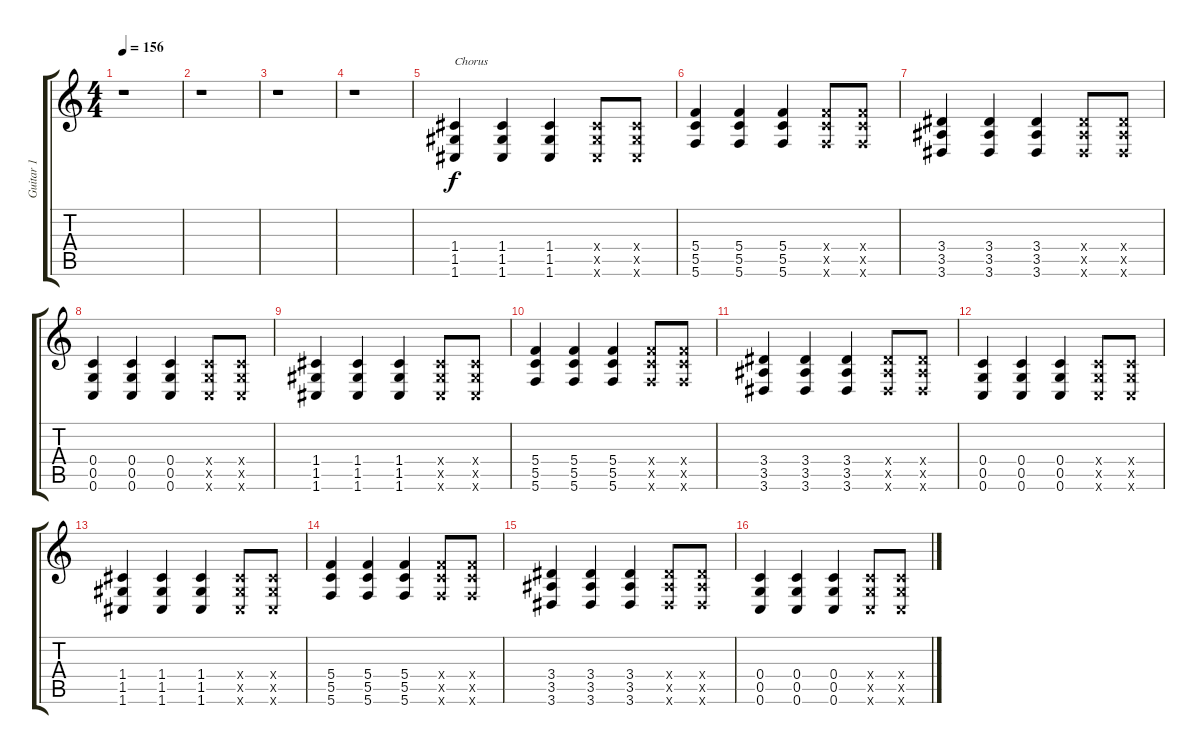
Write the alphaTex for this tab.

\track ("Guitar 1" "Guitar 1") {instrument distortionguitar}
\staff {score tabs}
\tuning (D4 A3 F3 C3 G2 C2) {hide}
\ts (4 4)
\tempo 156
\clef g2
\ks c
r.1{dy f} |
r.1 |
r.1 |
r.1 |
(1.4 1.5 1.6).4{txt "Chorus"} (1.4 1.5 1.6).4 (1.4 1.5 1.6).4 (1.4{x} 1.5{x} 1.6{x}).8 (1.4{x} 1.5{x} 1.6{x}).8 |
(5.4 5.5 5.6).4 (5.4 5.5 5.6).4 (5.4 5.5 5.6).4 (5.4{x} 5.5{x} 5.6{x}).8 (5.4{x} 5.5{x} 5.6{x}).8 |
(3.4 3.5 3.6).4 (3.4 3.5 3.6).4 (3.4 3.5 3.6).4 (3.4{x} 3.5{x} 3.6{x}).8 (3.4{x} 3.5{x} 3.6{x}).8 |
(0.4 0.5 0.6).4 (0.4 0.5 0.6).4 (0.4 0.5 0.6).4 (0.4{x} 0.5{x} 0.6{x}).8 (0.4{x} 0.5{x} 0.6{x}).8 |
(1.4 1.5 1.6).4 (1.4 1.5 1.6).4 (1.4 1.5 1.6).4 (1.4{x} 1.5{x} 1.6{x}).8 (1.4{x} 1.5{x} 1.6{x}).8 |
(5.4 5.5 5.6).4 (5.4 5.5 5.6).4 (5.4 5.5 5.6).4 (5.4{x} 5.5{x} 5.6{x}).8 (5.4{x} 5.5{x} 5.6{x}).8 |
(3.4 3.5 3.6).4 (3.4 3.5 3.6).4 (3.4 3.5 3.6).4 (3.4{x} 3.5{x} 3.6{x}).8 (3.4{x} 3.5{x} 3.6{x}).8 |
(0.4 0.5 0.6).4 (0.4 0.5 0.6).4 (0.4 0.5 0.6).4 (0.4{x} 0.5{x} 0.6{x}).8 (0.4{x} 0.5{x} 0.6{x}).8 |
(1.4 1.5 1.6).4 (1.4 1.5 1.6).4 (1.4 1.5 1.6).4 (1.4{x} 1.5{x} 1.6{x}).8 (1.4{x} 1.5{x} 1.6{x}).8 |
(5.4 5.5 5.6).4 (5.4 5.5 5.6).4 (5.4 5.5 5.6).4 (5.4{x} 5.5{x} 5.6{x}).8 (5.4{x} 5.5{x} 5.6{x}).8 |
(3.4 3.5 3.6).4 (3.4 3.5 3.6).4 (3.4 3.5 3.6).4 (3.4{x} 3.5{x} 3.6{x}).8 (3.4{x} 3.5{x} 3.6{x}).8 |
(0.4 0.5 0.6).4 (0.4 0.5 0.6).4 (0.4 0.5 0.6).4 (0.4{x} 0.5{x} 0.6{x}).8 (0.4{x} 0.5{x} 0.6{x}).8
